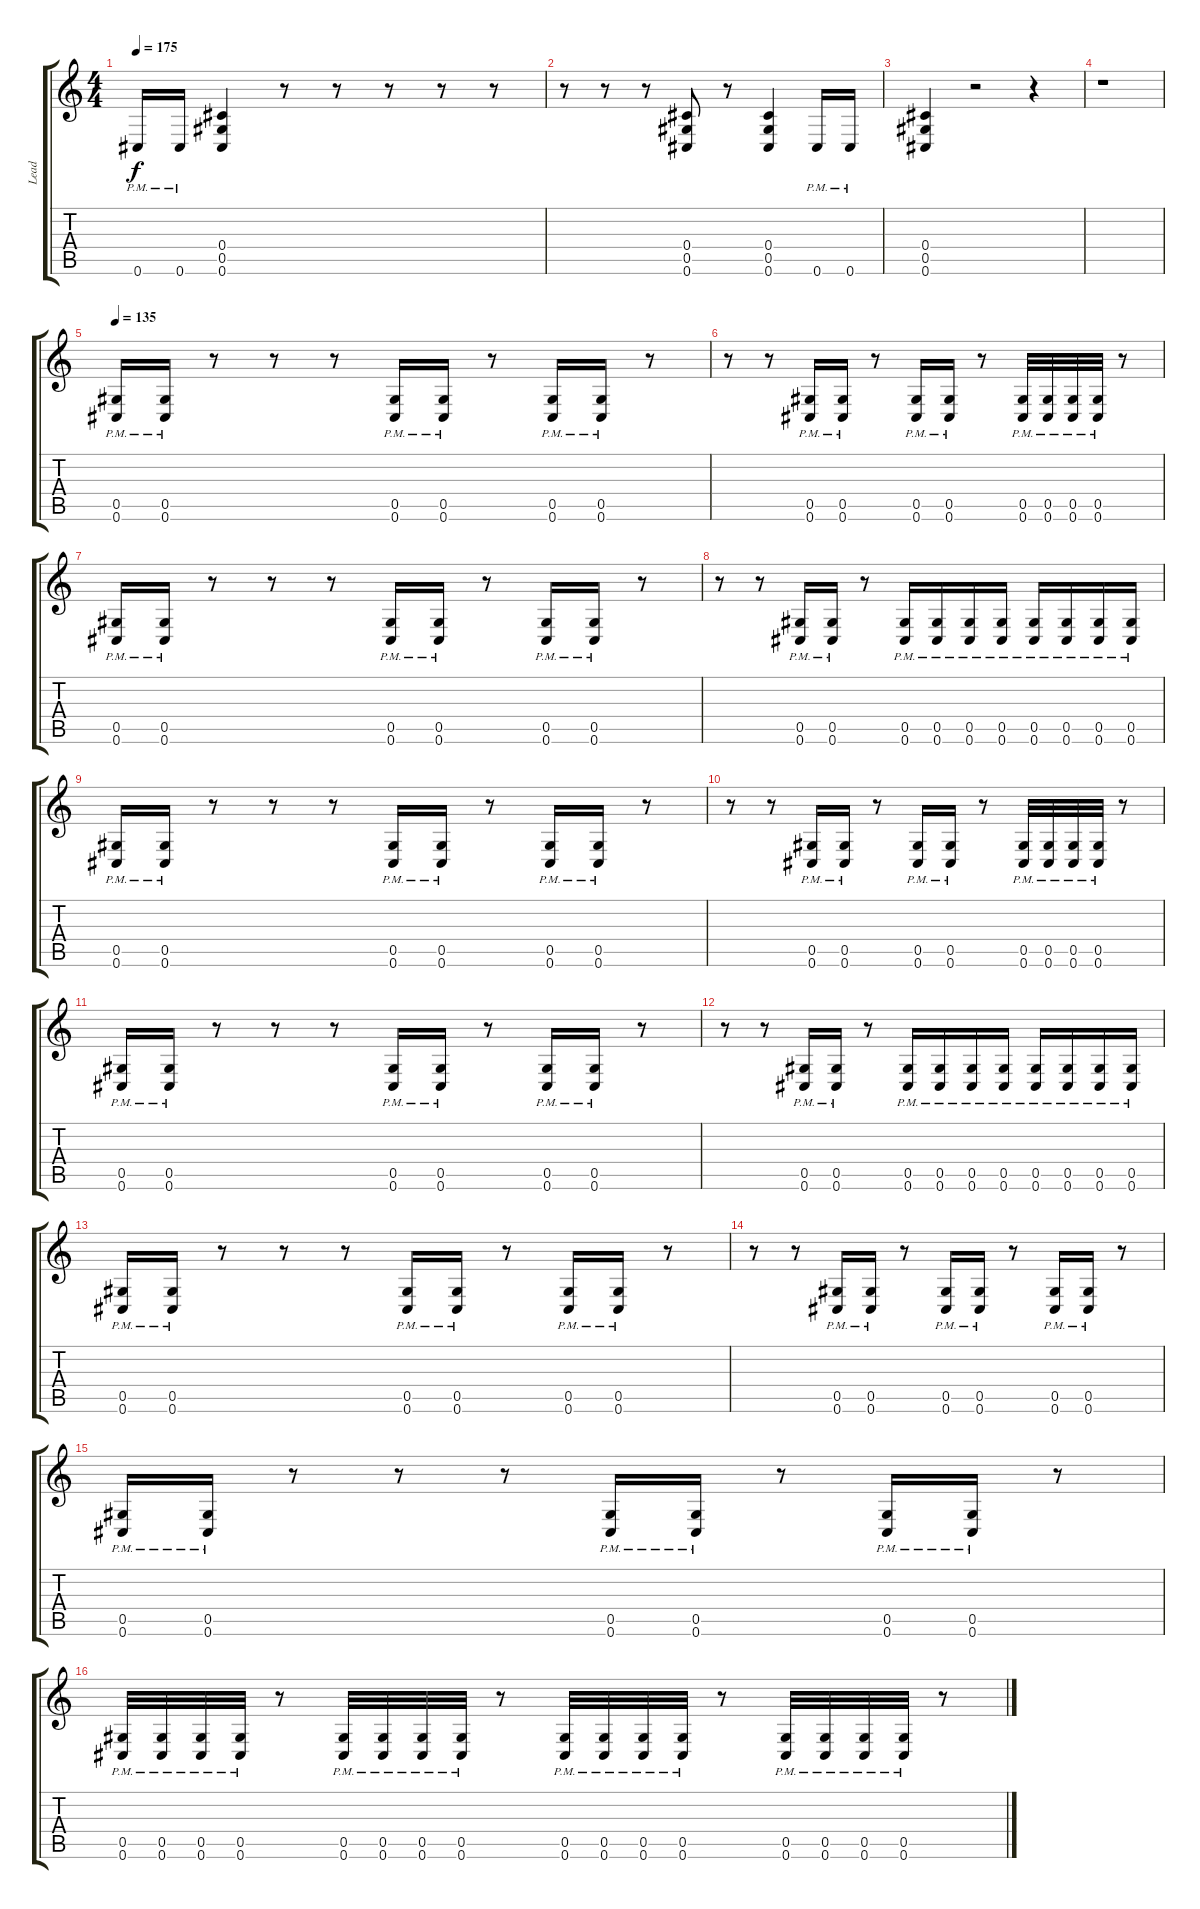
\track ("Lead" "Lead") {instrument distortionguitar}
\staff {score tabs}
\tuning (Eb4 Bb3 Gb3 Db3 Ab2 Db2) {hide}
\ts (4 4)
\tempo 175
\clef g2
\ks c
0.6{pm}.16{dy f} 0.6{pm}.16 (0.4 0.5 0.6).4 r.8 r.8 r.8 r.8 r.8 |
r.8 r.8 r.8 (0.4 0.5 0.6).8 r.8 (0.4 0.5 0.6).4 0.6{pm}.16 0.6{pm}.16 |
(0.4 0.5 0.6).4 r.2 r.4 |
r.1 |
\tempo 135
(0.5{pm} 0.6{pm}).16 (0.5{pm} 0.6{pm}).16 r.8 r.8 r.8 (0.5{pm} 0.6{pm}).16 (0.5{pm} 0.6{pm}).16 r.8 (0.5{pm} 0.6{pm}).16 (0.5{pm} 0.6{pm}).16 r.8 |
r.8 r.8 (0.5{pm} 0.6{pm}).16 (0.5{pm} 0.6{pm}).16 r.8 (0.5{pm} 0.6{pm}).16 (0.5{pm} 0.6{pm}).16 r.8 (0.5{pm} 0.6{pm}).32 (0.5{pm} 0.6{pm}).32 (0.5{pm} 0.6{pm}).32 (0.5{pm} 0.6{pm}).32 r.8 |
(0.5{pm} 0.6{pm}).16 (0.5{pm} 0.6{pm}).16 r.8 r.8 r.8 (0.5{pm} 0.6{pm}).16 (0.5{pm} 0.6{pm}).16 r.8 (0.5{pm} 0.6{pm}).16 (0.5{pm} 0.6{pm}).16 r.8 |
r.8 r.8 (0.5{pm} 0.6{pm}).16 (0.5{pm} 0.6{pm}).16 r.8 (0.5{pm} 0.6{pm}).16 (0.5{pm} 0.6{pm}).16 (0.5{pm} 0.6{pm}).16 (0.5{pm} 0.6{pm}).16 (0.5{pm} 0.6{pm}).16 (0.5{pm} 0.6{pm}).16 (0.5{pm} 0.6{pm}).16 (0.5{pm} 0.6{pm}).16 |
(0.5{pm} 0.6{pm}).16 (0.5{pm} 0.6{pm}).16 r.8 r.8 r.8 (0.5{pm} 0.6{pm}).16 (0.5{pm} 0.6{pm}).16 r.8 (0.5{pm} 0.6{pm}).16 (0.5{pm} 0.6{pm}).16 r.8 |
r.8 r.8 (0.5{pm} 0.6{pm}).16 (0.5{pm} 0.6{pm}).16 r.8 (0.5{pm} 0.6{pm}).16 (0.5{pm} 0.6{pm}).16 r.8 (0.5{pm} 0.6{pm}).32 (0.5{pm} 0.6{pm}).32 (0.5{pm} 0.6{pm}).32 (0.5{pm} 0.6{pm}).32 r.8 |
(0.5{pm} 0.6{pm}).16 (0.5{pm} 0.6{pm}).16 r.8 r.8 r.8 (0.5{pm} 0.6{pm}).16 (0.5{pm} 0.6{pm}).16 r.8 (0.5{pm} 0.6{pm}).16 (0.5{pm} 0.6{pm}).16 r.8 |
r.8 r.8 (0.5{pm} 0.6{pm}).16 (0.5{pm} 0.6{pm}).16 r.8 (0.5{pm} 0.6{pm}).16 (0.5{pm} 0.6{pm}).16 (0.5{pm} 0.6{pm}).16 (0.5{pm} 0.6{pm}).16 (0.5{pm} 0.6{pm}).16 (0.5{pm} 0.6{pm}).16 (0.5{pm} 0.6{pm}).16 (0.5{pm} 0.6{pm}).16 |
(0.5{pm} 0.6{pm}).16 (0.5{pm} 0.6{pm}).16 r.8 r.8 r.8 (0.5{pm} 0.6{pm}).16 (0.5{pm} 0.6{pm}).16 r.8 (0.5{pm} 0.6{pm}).16 (0.5{pm} 0.6{pm}).16 r.8 |
r.8 r.8 (0.5{pm} 0.6{pm}).16 (0.5{pm} 0.6{pm}).16 r.8 (0.5{pm} 0.6{pm}).16 (0.5{pm} 0.6{pm}).16 r.8 (0.5{pm} 0.6{pm}).16 (0.5{pm} 0.6{pm}).16 r.8 |
(0.5{pm} 0.6{pm}).16 (0.5{pm} 0.6{pm}).16 r.8 r.8 r.8 (0.5{pm} 0.6{pm}).16 (0.5{pm} 0.6{pm}).16 r.8 (0.5{pm} 0.6{pm}).16 (0.5{pm} 0.6{pm}).16 r.8 |
(0.5{pm} 0.6{pm}).32 (0.5{pm} 0.6{pm}).32 (0.5{pm} 0.6{pm}).32 (0.5{pm} 0.6{pm}).32 r.8 (0.5{pm} 0.6{pm}).32 (0.5{pm} 0.6{pm}).32 (0.5{pm} 0.6{pm}).32 (0.5{pm} 0.6).32 r.8 (0.5{pm} 0.6{pm}).32 (0.5{pm} 0.6{pm}).32 (0.5{pm} 0.6{pm}).32 (0.5{pm} 0.6{pm}).32 r.8 (0.5{pm} 0.6{pm}).32 (0.5{pm} 0.6{pm}).32 (0.5{pm} 0.6{pm}).32 (0.5{pm} 0.6{pm}).32 r.8
